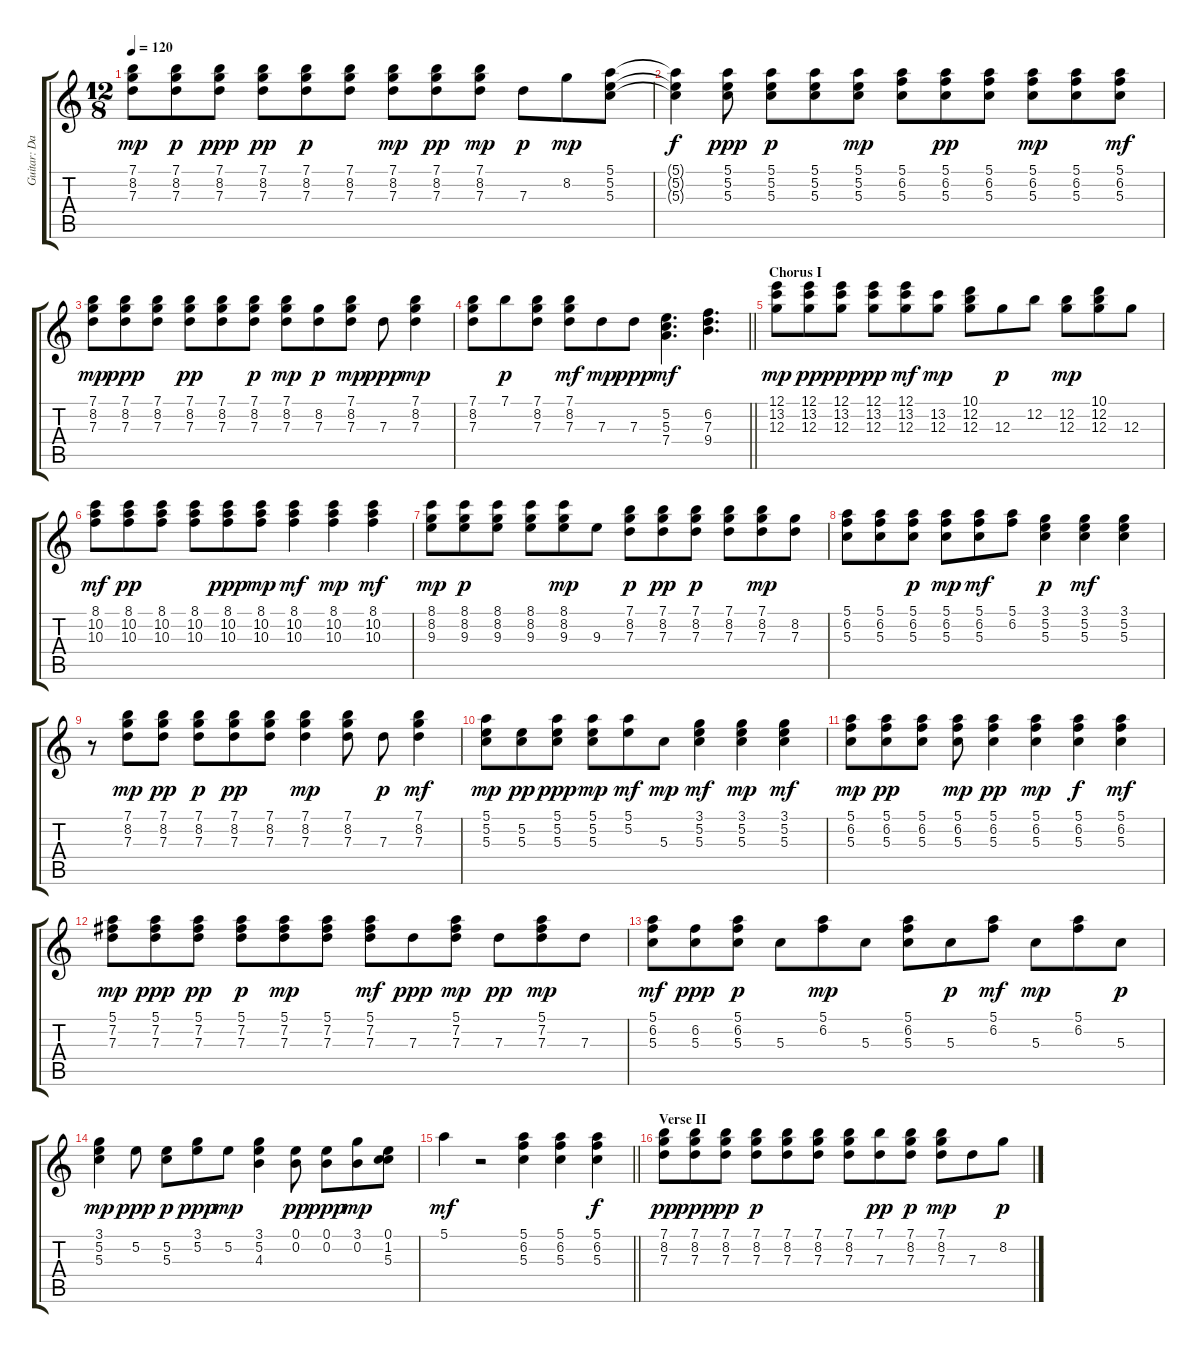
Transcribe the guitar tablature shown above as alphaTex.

\track ("Guitar: Davey" "Guitar: Da") {instrument acousticguitarnylon}
\staff {score tabs}
\tuning (E4 B3 G3 D3 A2 E2) {hide}
\ts (12 8)
\tempo 120
\clef g2
\ks c
(7.1 8.2 7.3).8{dy mp} (7.1 8.2 7.3).8{dy p} (7.1 8.2 7.3).8{dy ppp} (7.1 8.2 7.3).8{dy pp} (7.1 8.2 7.3).8{dy p} (7.1 8.2 7.3).8 (7.1 8.2 7.3).8{dy mp} (7.1 8.2 7.3).8{dy pp} (7.1 8.2 7.3).8{dy mp} 7.3.8{dy p} 8.2.8{dy mp} (5.1 5.2 5.3).8 |
(5.1{t} 5.2{t} 5.3{t}).4{dy f} (5.1 5.2 5.3).8{dy ppp} (5.1 5.2 5.3).8{dy p} (5.1 5.2 5.3).8 (5.1 5.2 5.3).8{dy mp} (5.1 6.2 5.3).8 (5.1 6.2 5.3).8{dy pp} (5.1 6.2 5.3).8 (5.1 6.2 5.3).8{dy mp} (5.1 6.2 5.3).8 (5.1 6.2 5.3).8{dy mf} |
(7.1 8.2 7.3).8{dy mp} (7.1 8.2 7.3).8{dy ppp} (7.1 8.2 7.3).8 (7.1 8.2 7.3).8{dy pp} (7.1 8.2 7.3).8 (7.1 8.2 7.3).8{dy p} (7.1 8.2 7.3).8{dy mp} (8.2 7.3).8{dy p} (7.1 8.2 7.3).8{dy mp} 7.3.8{dy ppp} (7.1 8.2 7.3).4{dy mp} |
\barLineRight lightlight
(7.1 8.2 7.3).8 7.1.8{dy p} (7.1 8.2 7.3).8 (7.1 8.2 7.3).8{dy mf} 7.3.8{dy mp} 7.3.8{dy ppp} (5.2 5.3 7.4).4{d dy mf} (6.2 7.3 9.4).4{d} |
\section ("" "Chorus I")
(12.1 13.2 12.3).8{dy mp} (12.1 13.2 12.3).8{dy pp} (12.1 13.2 12.3).8{dy ppp} (12.1 13.2 12.3).8{dy pp} (12.1 13.2 12.3).8{dy mf} (13.2 12.3).8{dy mp} (10.1 12.2 12.3).8 12.3.8{dy p} 12.2.8 (12.2 12.3).8{dy mp} (10.1 12.2 12.3).8 12.3.8 |
(8.1 10.2 10.3).8{dy mf} (8.1 10.2 10.3).8{dy pp} (8.1 10.2 10.3).8 (8.1 10.2 10.3).8 (8.1 10.2 10.3).8{dy ppp} (8.1 10.2 10.3).8{dy mp} (8.1 10.2 10.3).4{dy mf} (8.1 10.2 10.3).4{dy mp} (8.1 10.2 10.3).4{dy mf} |
(8.1 8.2 9.3).8{dy mp} (8.1 8.2 9.3).8{dy p} (8.1 8.2 9.3).8 (8.1 8.2 9.3).8 (8.1 8.2 9.3).8{dy mp} 9.3.8 (7.1 8.2 7.3).8{dy p} (7.1 8.2 7.3).8{dy pp} (7.1 8.2 7.3).8{dy p} (7.1 8.2 7.3).8 (7.1 8.2 7.3).8{dy mp} (8.2 7.3).8 |
(5.1 6.2 5.3).8 (5.1 6.2 5.3).8 (5.1 6.2 5.3).8{dy p} (5.1 6.2 5.3).8{dy mp} (5.1 6.2 5.3).8{dy mf} (5.1 6.2).8 (3.1 5.2 5.3).4{dy p} (3.1 5.2 5.3).4{dy mf} (3.1 5.2 5.3).4 |
r.8 (7.1 8.2 7.3).8{dy mp} (7.1 8.2 7.3).8{dy pp} (7.1 8.2 7.3).8{dy p} (7.1 8.2 7.3).8{dy pp} (7.1 8.2 7.3).8 (7.1 8.2 7.3).4{dy mp} (7.1 8.2 7.3).8 7.3.8{dy p} (7.1 8.2 7.3).4{dy mf} |
(5.1 5.2 5.3).8{dy mp} (5.2 5.3).8{dy pp} (5.1 5.2 5.3).8{dy ppp} (5.1 5.2 5.3).8{dy mp} (5.1 5.2).8{dy mf} 5.3.8{dy mp} (3.1 5.2 5.3).4{dy mf} (3.1 5.2 5.3).4{dy mp} (3.1 5.2 5.3).4{dy mf} |
(5.1 6.2 5.3).8{dy mp} (5.1 6.2 5.3).8{dy pp} (5.1 6.2 5.3).8 (5.1 6.2 5.3).8{dy mp} (5.1 6.2 5.3).4{dy pp} (5.1 6.2 5.3).4{dy mp} (5.1 6.2 5.3).4{dy f} (5.1 6.2 5.3).4{dy mf} |
(5.1 7.2 7.3).8{dy mp} (5.1 7.2 7.3).8{dy ppp} (5.1 7.2 7.3).8{dy pp} (5.1 7.2 7.3).8{dy p} (5.1 7.2 7.3).8{dy mp} (5.1 7.2 7.3).8 (5.1 7.2 7.3).8{dy mf} 7.3.8{dy ppp} (5.1 7.2 7.3).8{dy mp} 7.3.8{dy pp} (5.1 7.2 7.3).8{dy mp} 7.3.8 |
(5.1 6.2 5.3).8{dy mf} (6.2 5.3).8{dy ppp} (5.1 6.2 5.3).8{dy p} 5.3.8 (5.1 6.2).8{dy mp} 5.3.8 (5.1 6.2 5.3).8 5.3.8{dy p} (5.1 6.2).8{dy mf} 5.3.8{dy mp} (5.1 6.2).8 5.3.8{dy p} |
(3.1 5.2 5.3).4{dy mp} 5.2.8{dy ppp} (5.2 5.3).8{dy p} (3.1 5.2).8{dy ppp} 5.2.8{dy mp} (3.1 5.2 4.3).4 (0.1 0.2).8{dy pp} (0.1 0.2).8{dy ppp} (3.1 0.2).8{dy mp} (0.1 1.2 5.3).8 |
\barLineRight lightlight
5.1.4{dy mf} r.2 (5.1 6.2 5.3).4 (5.1 6.2 5.3).4 (5.1 6.2 5.3).4{dy f} |
\section ("" "Verse II")
(7.1 8.2 7.3).8{dy pp} (7.1 8.2 7.3).8{dy ppp} (7.1 8.2 7.3).8{dy pp} (7.1 8.2 7.3).8{dy p} (7.1 8.2 7.3).8 (7.1 8.2 7.3).8 (7.1 8.2 7.3).8 (7.1 7.3).8{dy pp} (7.1 8.2 7.3).8{dy p} (7.1 8.2 7.3).8{dy mp} 7.3.8 8.2.8{dy p}
